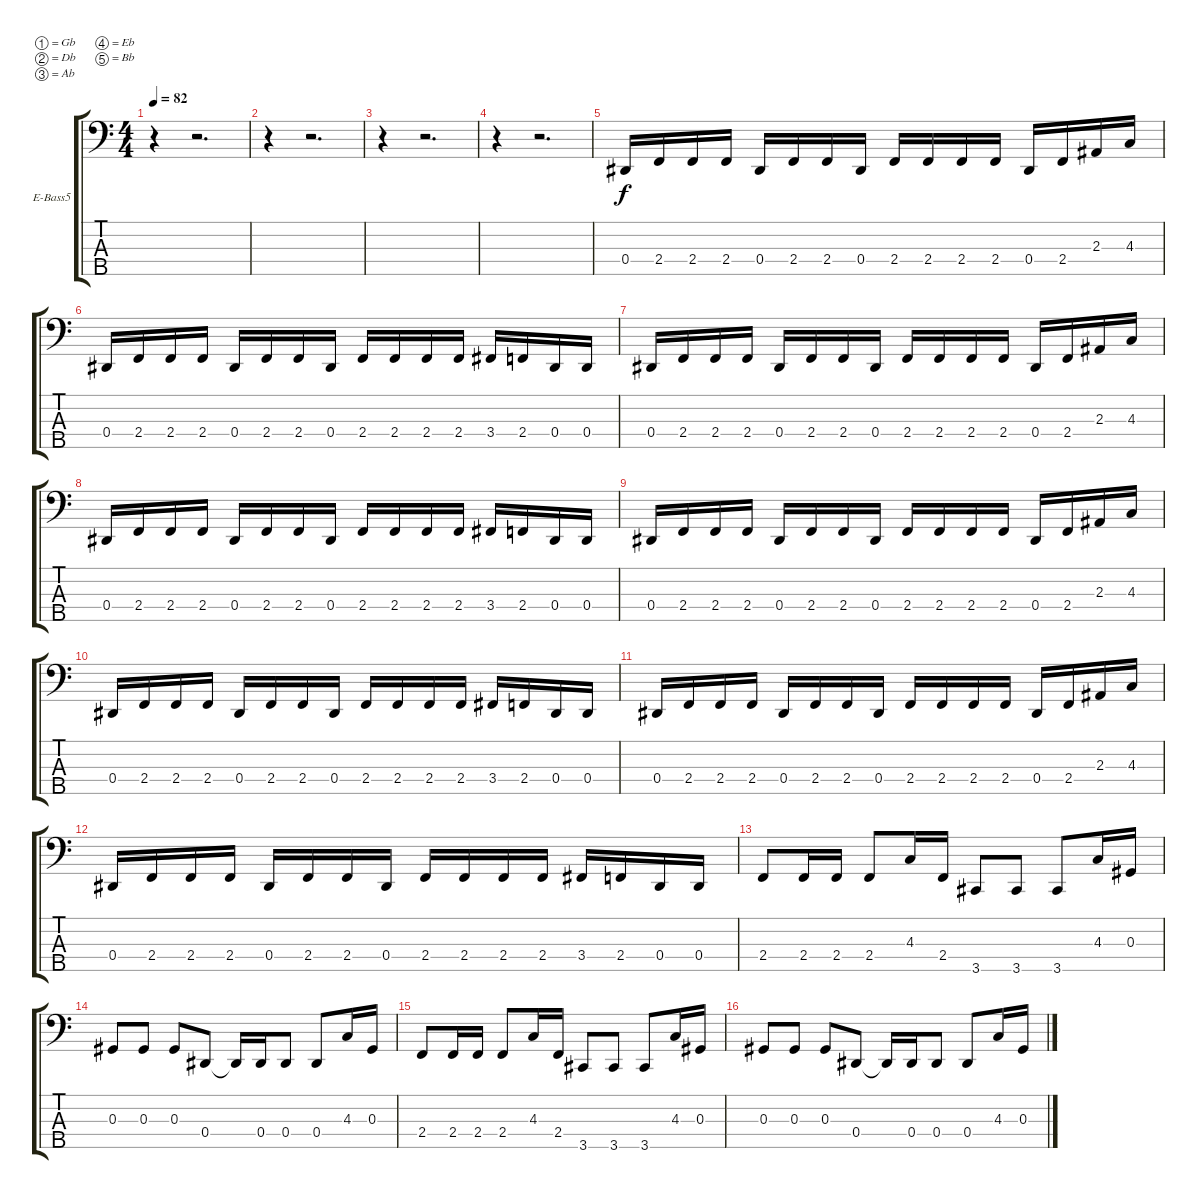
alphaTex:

\bracketExtendMode groupsimilarinstruments
\firstSystemTrackNameOrientation horizontal
\otherSystemsTrackNameOrientation horizontal
\track ("Bass Guitar" "E-Bass5") {instrument electricbassfinger}
\staff {score tabs}
\tuning (Gb2 Db2 Ab1 Eb1 Bb0)
\ts (4 4)
\tempo 82
\clef f4
\ks c
r.4{dy f instrument electricbassfinger} r.2{d} |
r.4 r.2{d} |
r.4 r.2{d} |
r.4 r.2{d} |
0.4.16 2.4.16 2.4.16 2.4.16 0.4.16 2.4.16 2.4.16 0.4.16 2.4.16 2.4.16 2.4.16 2.4.16 0.4.16 2.4.16 2.3.16 4.3.16 |
0.4.16 2.4.16 2.4.16 2.4.16 0.4.16 2.4.16 2.4.16 0.4.16 2.4.16 2.4.16 2.4.16 2.4.16 3.4.16 2.4.16 0.4.16 0.4.16 |
0.4.16 2.4.16 2.4.16 2.4.16 0.4.16 2.4.16 2.4.16 0.4.16 2.4.16 2.4.16 2.4.16 2.4.16 0.4.16 2.4.16 2.3.16 4.3.16 |
0.4.16 2.4.16 2.4.16 2.4.16 0.4.16 2.4.16 2.4.16 0.4.16 2.4.16 2.4.16 2.4.16 2.4.16 3.4.16 2.4.16 0.4.16 0.4.16 |
0.4.16 2.4.16 2.4.16 2.4.16 0.4.16 2.4.16 2.4.16 0.4.16 2.4.16 2.4.16 2.4.16 2.4.16 0.4.16 2.4.16 2.3.16 4.3.16 |
0.4.16 2.4.16 2.4.16 2.4.16 0.4.16 2.4.16 2.4.16 0.4.16 2.4.16 2.4.16 2.4.16 2.4.16 3.4.16 2.4.16 0.4.16 0.4.16 |
0.4.16 2.4.16 2.4.16 2.4.16 0.4.16 2.4.16 2.4.16 0.4.16 2.4.16 2.4.16 2.4.16 2.4.16 0.4.16 2.4.16 2.3.16 4.3.16 |
0.4.16 2.4.16 2.4.16 2.4.16 0.4.16 2.4.16 2.4.16 0.4.16 2.4.16 2.4.16 2.4.16 2.4.16 3.4.16 2.4.16 0.4.16 0.4.16 |
2.4.8 2.4.16 2.4.16 2.4.8 4.3.16 2.4.16 3.5.8 3.5.8 3.5.8 4.3.16 0.3.16 |
0.3.8 0.3.8 0.3.8 0.4.8 0.4{t}.16 0.4.16 0.4.8 0.4.8 4.3.16 0.3.16 |
2.4.8 2.4.16 2.4.16 2.4.8 4.3.16 2.4.16 3.5.8 3.5.8 3.5.8 4.3.16 0.3.16 |
0.3.8 0.3.8 0.3.8 0.4.8 0.4{t}.16 0.4.16 0.4.8 0.4.8 4.3.16 0.3.16
